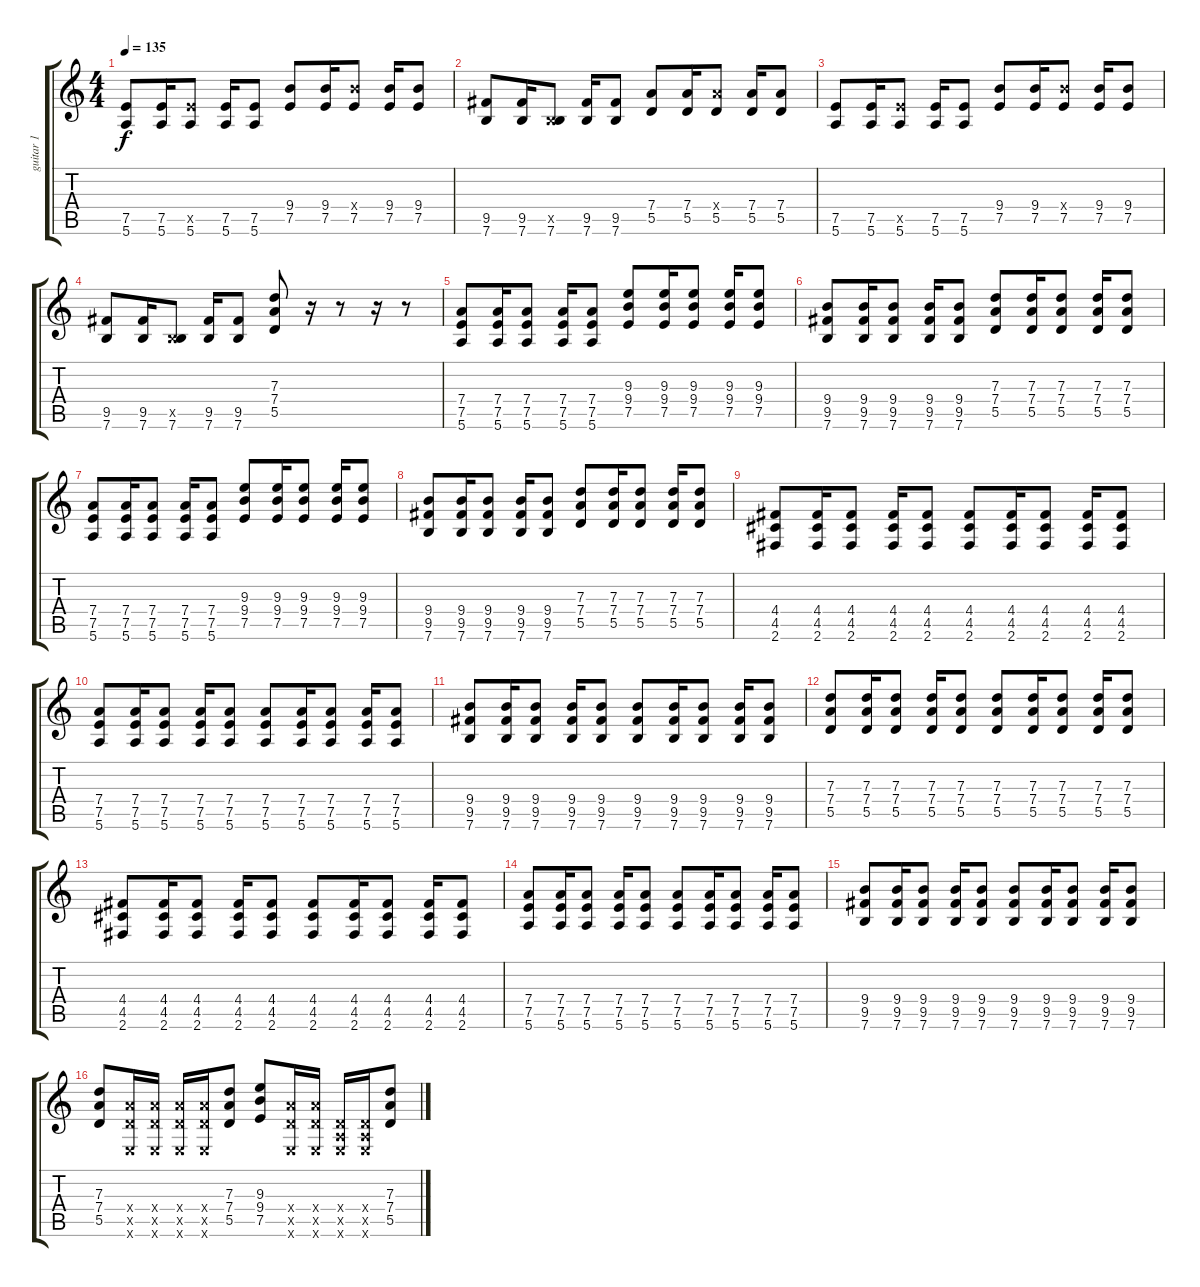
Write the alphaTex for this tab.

\track ("guitar 1" "guitar 1") {instrument distortionguitar}
\staff {score tabs}
\tuning (E4 B3 G3 D3 A2 E2) {hide}
\ts (4 4)
\tempo 135
\clef g2
\ks c
(7.5 5.6).8{dy f volume 12 instrument electricguitarmuted} (7.5 5.6).16 (7.5{x} 5.6).8 (7.5 5.6).16 (7.5 5.6).8 (9.4 7.5).8 (9.4 7.5).16 (9.4{x} 7.5).8 (9.4 7.5).16 (9.4 7.5).8 |
(9.5 7.6).8 (9.5 7.6).16 (2.5{x} 7.6).8 (9.5 7.6).16 (9.5 7.6).8 (7.4 5.5).8 (7.4 5.5).16 (7.4{x} 5.5).8 (7.4 5.5).16 (7.4 5.5).8 |
(7.5 5.6).8{volume 12 instrument electricguitarmuted} (7.5 5.6).16 (7.5{x} 5.6).8 (7.5 5.6).16 (7.5 5.6).8 (9.4 7.5).8 (9.4 7.5).16 (9.4{x} 7.5).8 (9.4 7.5).16 (9.4 7.5).8 |
(9.5 7.6).8 (9.5 7.6).16 (2.5{x} 7.6).8 (9.5 7.6).16 (9.5 7.6).8 (7.3 7.4 5.5).8 r.16 r.8 r.16 r.8 |
(7.4 7.5 5.6).8{volume 14 instrument distortionguitar} (7.4 7.5 5.6).16 (7.4 7.5 5.6).8 (7.4 7.5 5.6).16 (7.4 7.5 5.6).8 (9.3 9.4 7.5).8 (9.3 9.4 7.5).16 (9.3 9.4 7.5).8 (9.3 9.4 7.5).16 (9.3 9.4 7.5).8 |
(9.4 9.5 7.6).8 (9.4 9.5 7.6).16 (9.4 9.5 7.6).8 (9.4 9.5 7.6).16 (9.4 9.5 7.6).8 (7.3 7.4 5.5).8 (7.3 7.4 5.5).16 (7.3 7.4 5.5).8 (7.3 7.4 5.5).16 (7.3 7.4 5.5).8 |
(7.4 7.5 5.6).8 (7.4 7.5 5.6).16 (7.4 7.5 5.6).8 (7.4 7.5 5.6).16 (7.4 7.5 5.6).8 (9.3 9.4 7.5).8 (9.3 9.4 7.5).16 (9.3 9.4 7.5).8 (9.3 9.4 7.5).16 (9.3 9.4 7.5).8 |
(9.4 9.5 7.6).8 (9.4 9.5 7.6).16 (9.4 9.5 7.6).8 (9.4 9.5 7.6).16 (9.4 9.5 7.6).8 (7.3 7.4 5.5).8 (7.3 7.4 5.5).16 (7.3 7.4 5.5).8 (7.3 7.4 5.5).16 (7.3 7.4 5.5).8 |
(4.4 4.5 2.6).8 (4.4 4.5 2.6).16 (4.4 4.5 2.6).8 (4.4 4.5 2.6).16 (4.4 4.5 2.6).8 (4.4 4.5 2.6).8 (4.4 4.5 2.6).16 (4.4 4.5 2.6).8 (4.4 4.5 2.6).16 (4.4 4.5 2.6).8 |
(7.4 7.5 5.6).8 (7.4 7.5 5.6).16 (7.4 7.5 5.6).8 (7.4 7.5 5.6).16 (7.4 7.5 5.6).8 (7.4 7.5 5.6).8 (7.4 7.5 5.6).16 (7.4 7.5 5.6).8 (7.4 7.5 5.6).16 (7.4 7.5 5.6).8 |
(9.4 9.5 7.6).8 (9.4 9.5 7.6).16 (9.4 9.5 7.6).8 (9.4 9.5 7.6).16 (9.4 9.5 7.6).8 (9.4 9.5 7.6).8 (9.4 9.5 7.6).16 (9.4 9.5 7.6).8 (9.4 9.5 7.6).16 (9.4 9.5 7.6).8 |
(7.3 7.4 5.5).8 (7.3 7.4 5.5).16 (7.3 7.4 5.5).8 (7.3 7.4 5.5).16 (7.3 7.4 5.5).8 (7.3 7.4 5.5).8 (7.3 7.4 5.5).16 (7.3 7.4 5.5).8 (7.3 7.4 5.5).16 (7.3 7.4 5.5).8 |
(4.4 4.5 2.6).8 (4.4 4.5 2.6).16 (4.4 4.5 2.6).8 (4.4 4.5 2.6).16 (4.4 4.5 2.6).8 (4.4 4.5 2.6).8 (4.4 4.5 2.6).16 (4.4 4.5 2.6).8 (4.4 4.5 2.6).16 (4.4 4.5 2.6).8 |
(7.4 7.5 5.6).8 (7.4 7.5 5.6).16 (7.4 7.5 5.6).8 (7.4 7.5 5.6).16 (7.4 7.5 5.6).8 (7.4 7.5 5.6).8 (7.4 7.5 5.6).16 (7.4 7.5 5.6).8 (7.4 7.5 5.6).16 (7.4 7.5 5.6).8 |
(9.4 9.5 7.6).8 (9.4 9.5 7.6).16 (9.4 9.5 7.6).8 (9.4 9.5 7.6).16 (9.4 9.5 7.6).8 (9.4 9.5 7.6).8 (9.4 9.5 7.6).16 (9.4 9.5 7.6).8 (9.4 9.5 7.6).16 (9.4 9.5 7.6).8 |
(7.3 7.4 5.5).8 (7.4{x} 5.5{x} 0.6{x}).16 (7.4{x} 5.5{x} 0.6{x}).16 (7.4{x} 5.5{x} 0.6{x}).16 (7.4{x} 5.5{x} 0.6{x}).16 (7.3 7.4 5.5).8 (9.3 9.4 7.5).8 (7.4{x} 5.5{x} 0.6{x}).16 (7.4{x} 5.5{x} 0.6{x}).16 (0.4{x} 0.5{x} 0.6{x}).16 (0.4{x} 0.5{x} 0.6{x}).16 (7.3 7.4 5.5).8
